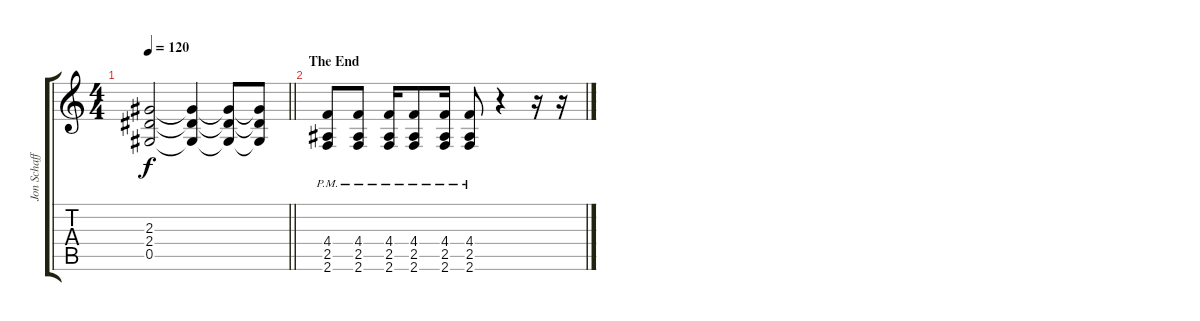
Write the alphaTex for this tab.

\track ("Jon Schaffer" "Jon Schaff") {instrument overdrivenguitar}
\staff {score tabs}
\tuning (Eb4 Bb3 Gb3 Db3 Ab2 Eb2) {hide}
\ts (4 4)
\tempo 120
\clef g2
\barLineRight lightlight
\ks c
(2.3 2.4 0.5).2{dy f} (2.3{t} 2.4{t} 0.5{t}).4 (2.3{t} 2.4{t} 0.5{t}).8 (2.3{t} 2.4{t} 0.5{t}).8 |
\section ("" "The End")
(4.4{pm} 2.5{pm} 2.6{pm}).8 (4.4{pm} 2.5{pm} 2.6{pm}).8 (4.4{pm} 2.5{pm} 2.6{pm}).16 (4.4{pm} 2.5{pm} 2.6{pm}).8 (4.4{pm} 2.5{pm} 2.6{pm}).16 (4.4{pm} 2.5{pm} 2.6{pm}).8 r.4 r.16 r.16
